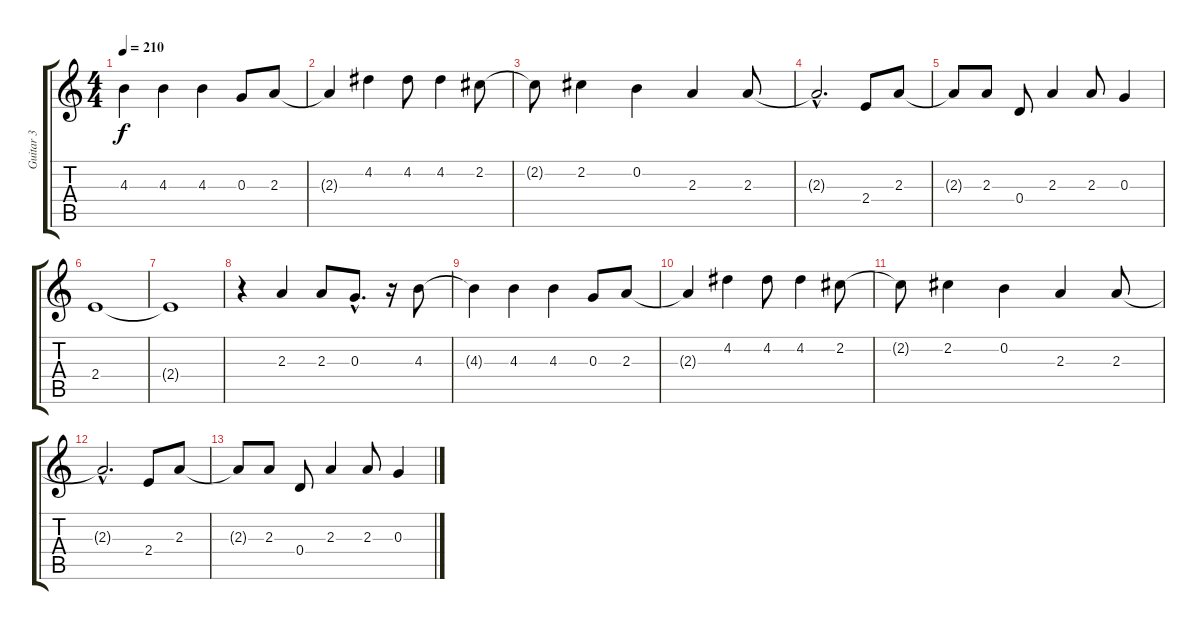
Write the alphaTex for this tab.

\track ("Guitar 3" "Guitar 3") {instrument electricguitarclean}
\staff {score tabs}
\tuning (E4 B3 G3 D3 A2 E2) {hide}
\ts (4 4)
\tempo 210
\clef g2
\ks c
4.3{t}.4{dy f} 4.3.4 4.3.4 0.3.8 2.3.8 |
2.3{t}.4 4.2.4 4.2.8 4.2.4 2.2.8 |
2.2{t}.8 2.2.4 0.2.4 2.3.4 2.3.8 |
2.3{hac t}.2{d} 2.4.8 2.3.8 |
2.3{t}.8 2.3.8 0.4.8 2.3.4 2.3.8 0.3.4 |
2.4.1 |
2.4{t}.1 |
r.4 2.3.4 2.3.8 0.3{hac}.8{d} r.16 4.3.8 |
4.3{t}.4 4.3.4 4.3.4 0.3.8 2.3.8 |
2.3{t}.4 4.2.4 4.2.8 4.2.4 2.2.8 |
2.2{t}.8 2.2.4 0.2.4 2.3.4 2.3.8 |
2.3{hac t}.2{d} 2.4.8 2.3.8 |
2.3{t}.8 2.3.8 0.4.8 2.3.4 2.3.8 0.3.4
